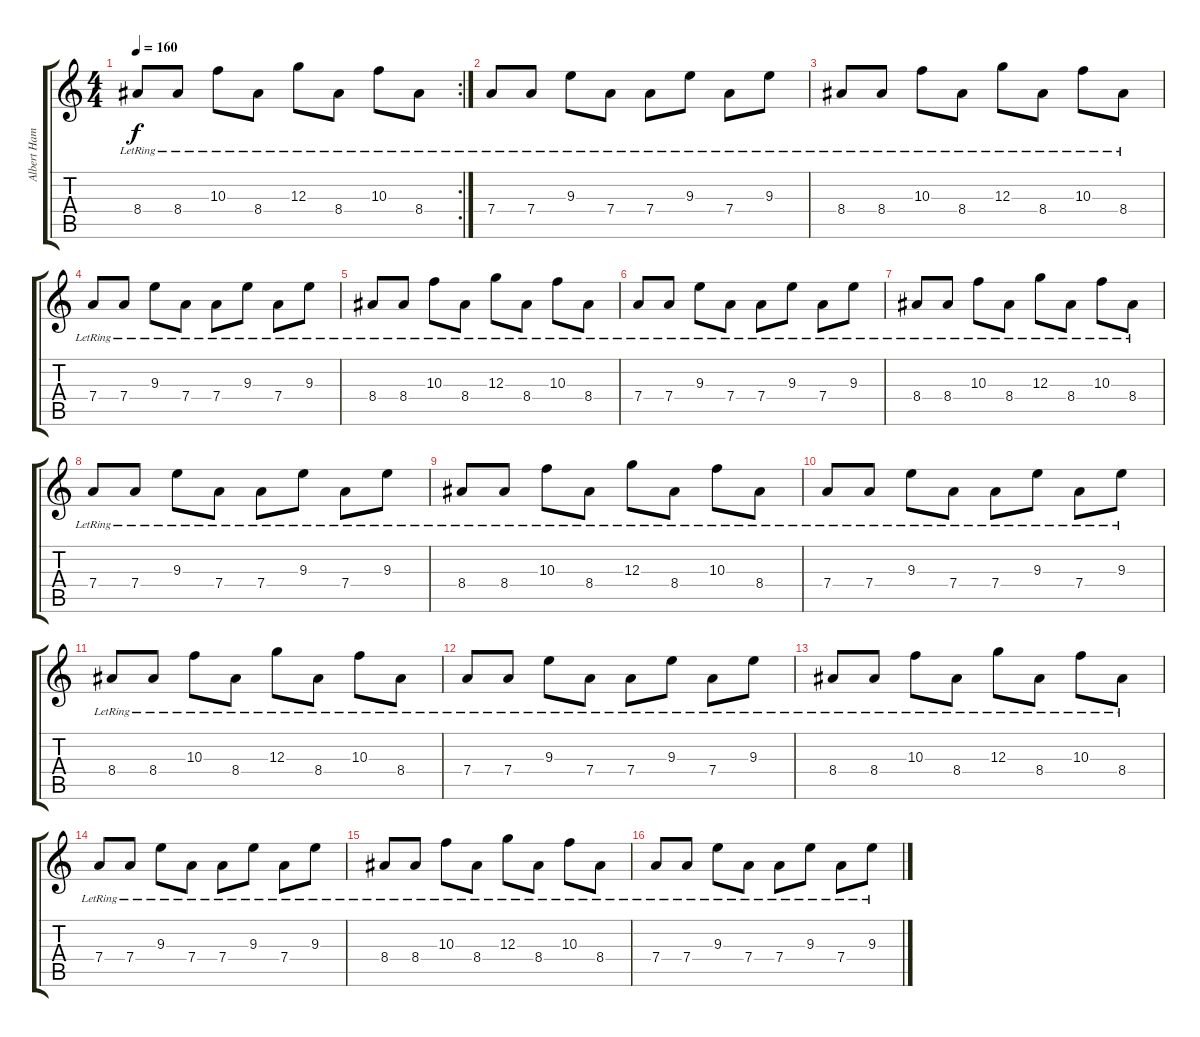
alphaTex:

\track ("Albert Hammond Jr." "Albert Ham") {instrument distortionguitar}
\staff {score tabs}
\tuning (E4 B3 G3 D3 A2 E2) {hide}
\rc 2
\ts (4 4)
\tempo 160
\clef g2
\ks c
8.4{lr}.8{dy f} 8.4{lr}.8 10.3{lr}.8 8.4{lr}.8 12.3{lr}.8 8.4{lr}.8 10.3{lr}.8 8.4{lr}.8 |
7.4{lr}.8 7.4{lr}.8 9.3{lr}.8 7.4{lr}.8 7.4{lr}.8 9.3{lr}.8 7.4{lr}.8 9.3{lr}.8 |
8.4{lr}.8 8.4{lr}.8 10.3{lr}.8 8.4{lr}.8 12.3{lr}.8 8.4{lr}.8 10.3{lr}.8 8.4{lr}.8 |
7.4{lr}.8 7.4{lr}.8 9.3{lr}.8 7.4{lr}.8 7.4{lr}.8 9.3{lr}.8 7.4{lr}.8 9.3{lr}.8 |
8.4{lr}.8 8.4{lr}.8 10.3{lr}.8 8.4{lr}.8 12.3{lr}.8 8.4{lr}.8 10.3{lr}.8 8.4{lr}.8 |
7.4{lr}.8 7.4{lr}.8 9.3{lr}.8 7.4{lr}.8 7.4{lr}.8 9.3{lr}.8 7.4{lr}.8 9.3{lr}.8 |
8.4{lr}.8 8.4{lr}.8 10.3{lr}.8 8.4{lr}.8 12.3{lr}.8 8.4{lr}.8 10.3{lr}.8 8.4{lr}.8 |
7.4{lr}.8 7.4{lr}.8 9.3{lr}.8 7.4{lr}.8 7.4{lr}.8 9.3{lr}.8 7.4{lr}.8 9.3{lr}.8 |
8.4{lr}.8 8.4{lr}.8 10.3{lr}.8 8.4{lr}.8 12.3{lr}.8 8.4{lr}.8 10.3{lr}.8 8.4{lr}.8 |
7.4{lr}.8 7.4{lr}.8 9.3{lr}.8 7.4{lr}.8 7.4{lr}.8 9.3{lr}.8 7.4{lr}.8 9.3{lr}.8 |
8.4{lr}.8 8.4{lr}.8 10.3{lr}.8 8.4{lr}.8 12.3{lr}.8 8.4{lr}.8 10.3{lr}.8 8.4{lr}.8 |
7.4{lr}.8 7.4{lr}.8 9.3{lr}.8 7.4{lr}.8 7.4{lr}.8 9.3{lr}.8 7.4{lr}.8 9.3{lr}.8 |
8.4{lr}.8 8.4{lr}.8 10.3{lr}.8 8.4{lr}.8 12.3{lr}.8 8.4{lr}.8 10.3{lr}.8 8.4{lr}.8 |
7.4{lr}.8 7.4{lr}.8 9.3{lr}.8 7.4{lr}.8 7.4{lr}.8 9.3{lr}.8 7.4{lr}.8 9.3{lr}.8 |
8.4{lr}.8 8.4{lr}.8 10.3{lr}.8 8.4{lr}.8 12.3{lr}.8 8.4{lr}.8 10.3{lr}.8 8.4{lr}.8 |
7.4{lr}.8 7.4{lr}.8 9.3{lr}.8 7.4{lr}.8 7.4{lr}.8 9.3{lr}.8 7.4{lr}.8 9.3{lr}.8
